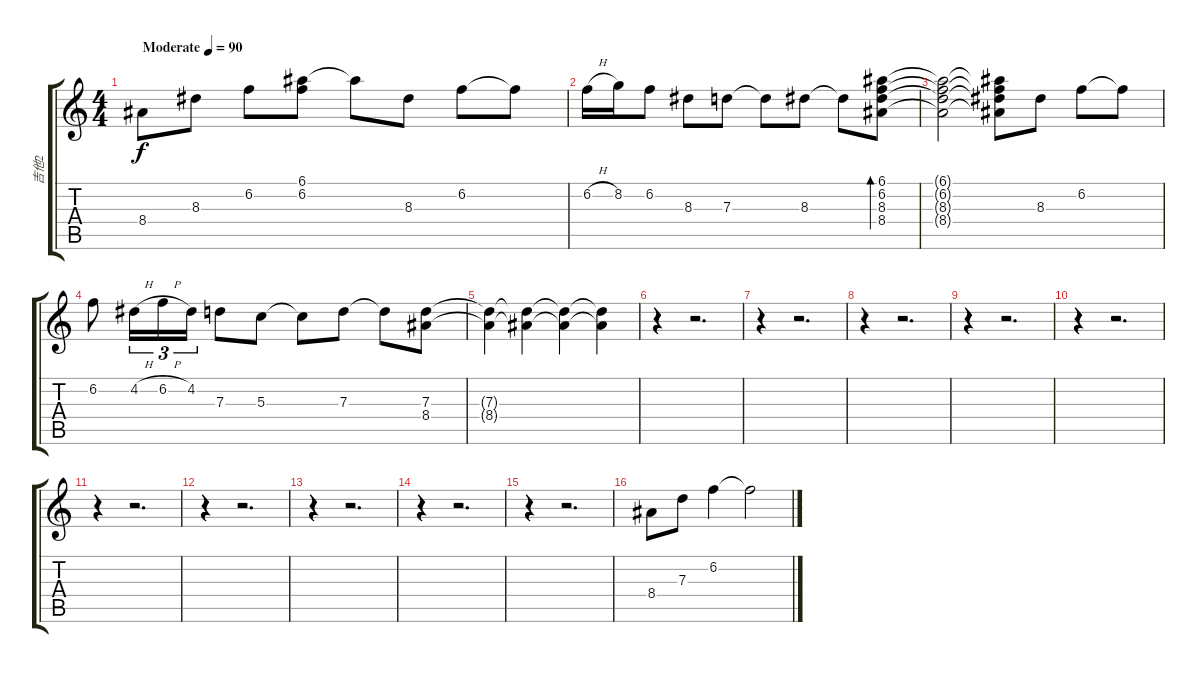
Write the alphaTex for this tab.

\track ("吉他2" "吉他2") {instrument acousticguitarsteel}
\staff {score tabs}
\tuning (E4 B3 G3 D3 A2 E2) {hide}
\ts (4 4)
\tempo (90 "Moderate")
\clef g2
\ks c
8.4.8{dy f instrument acousticguitarsteel} 8.3.8 6.2.8 (6.1 6.2).8 6.1{t}.8 8.3.8 6.2.8 6.2{t}.8 |
6.2{h}.16 8.2.16 6.2.8 8.3.8 7.3.8 7.3{t}.8 8.3.8 8.3{t}.8 (6.1 6.2 8.3 8.4).8{bd 240} |
(6.1{t} 6.2{t} 8.3{t} 8.4{t}).2 (6.1{t} 6.2{t} 8.3{t} 8.4{t}).8 8.3.8 6.2.8 6.2{t}.8 |
6.2.8 4.2{h}.16{tu (3 2)} 6.2{h}.16{tu (3 2)} 4.2.16{tu (3 2)} 7.3.8 5.3.8 5.3{t}.8 7.3.8 7.3{t}.8 (7.3 8.4).8 |
(7.3{t} 8.4{t}).4 (7.3{t} 8.4{t}).4 (7.3{t} 8.4{t}).4 (7.3{t} 8.4{t}).4 |
r.4 r.2{d} |
r.4 r.2{d} |
r.4 r.2{d} |
r.4 r.2{d} |
r.4 r.2{d} |
r.4 r.2{d} |
r.4 r.2{d} |
r.4 r.2{d} |
r.4 r.2{d} |
r.4 r.2{d} |
8.4.8 7.3.8 6.2.4 6.2{t}.2
